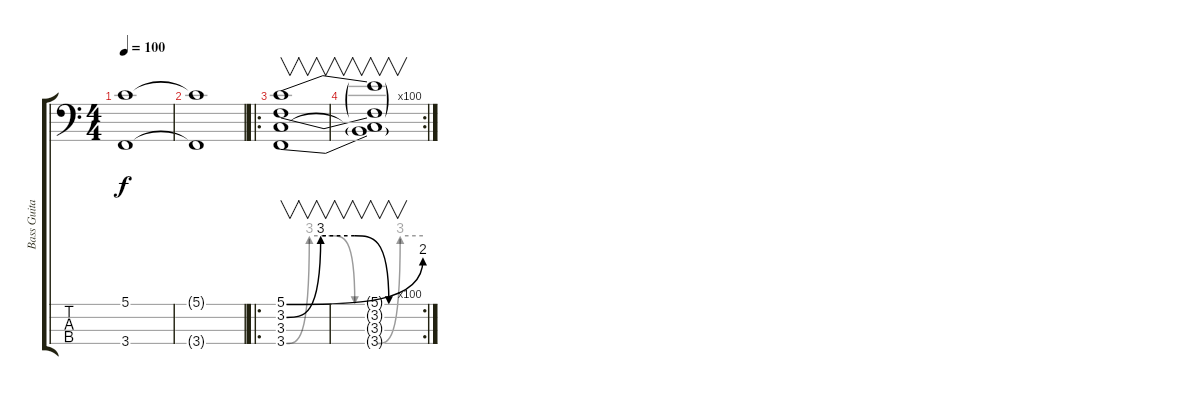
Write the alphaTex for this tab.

\track ("Bass Guitar" "Bass Guita") {instrument slapbass2}
\staff {score tabs}
\tuning (G2 D2 A1 D1) {hide}
\ts (4 4)
\tempo 100
\clef f4
\ks c
(5.1{t} 3.4{t}).1{dy f} |
(5.1{t} 3.4{t}).1{volume 0} |
\ro
(5.1{be (bend 0 0 60 8)} 3.2{be (custom 0 0 15 12 30 12 45 0 60 0)} 3.3 3.4{be (custom 0 0 10 12 20 12 30 0 40 0 50 12 60 12)}).1{v instrument lead2sawtooth} |
\rc 100
(5.1{t} 3.2{t} 3.3{t} 3.4{t}).1{v}
